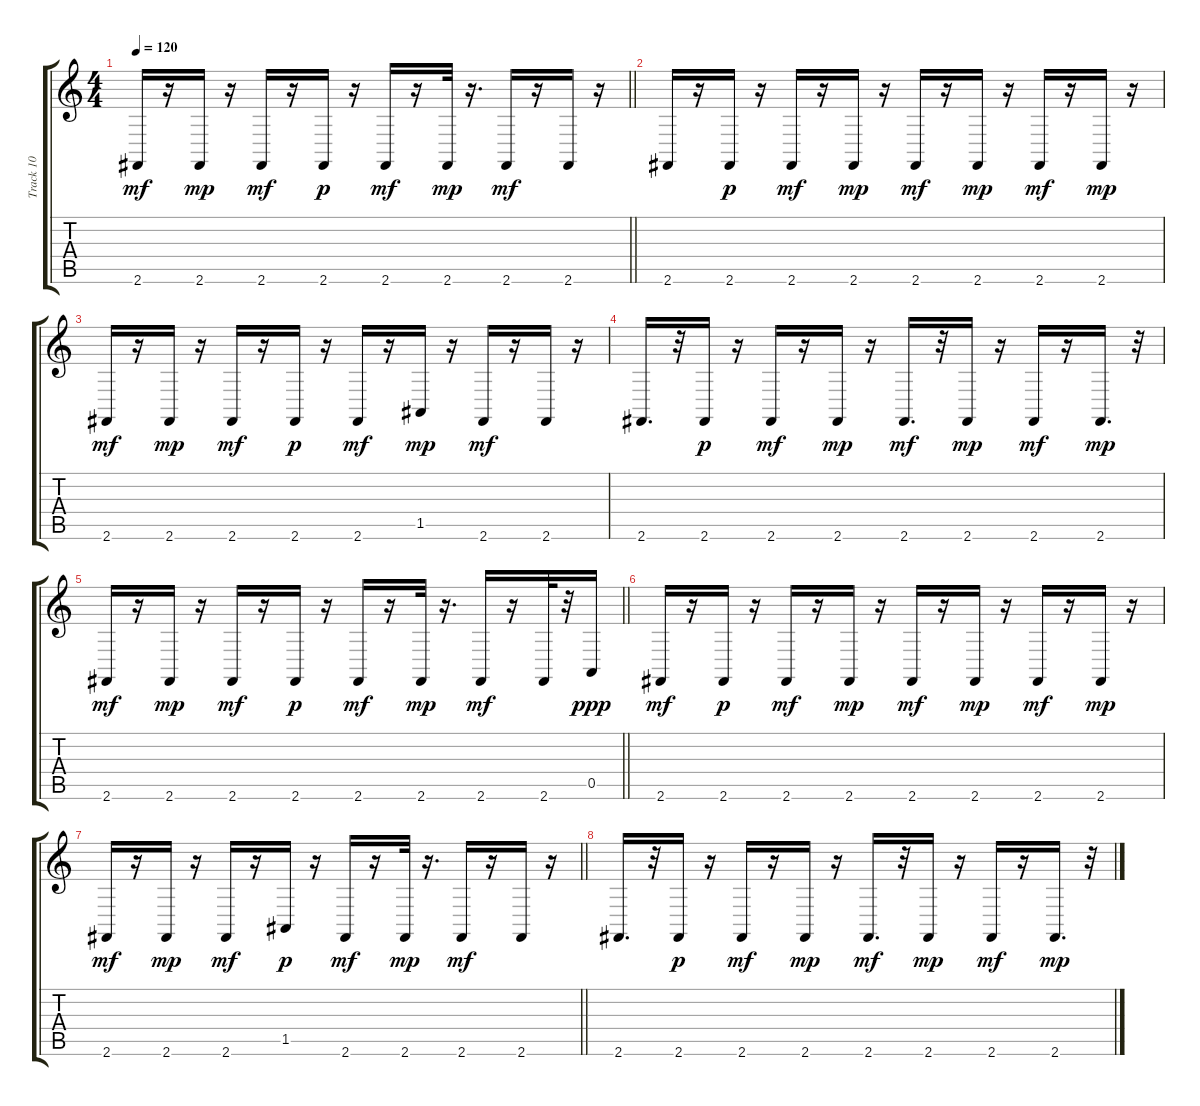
\track ("Track 10" "Track 10") {instrument celesta}
\staff {score tabs}
\tuning (E4 B3 G3 D3 A2 E2) {hide}
\ts (4 4)
\tempo 120
\clef g2
\barLineRight lightlight
\ks c
2.6.16{dy mf} r.16 2.6.16{dy mp} r.16 2.6.16{dy mf} r.16 2.6.16{dy p} r.16 2.6.16{dy mf} r.16 2.6.32{dy mp} r.16{d} 2.6.16{dy mf} r.16 2.6.16 r.16 |
2.6.16 r.16 2.6.16{dy p} r.16 2.6.16{dy mf} r.16 2.6.16{dy mp} r.16 2.6.16{dy mf} r.16 2.6.16{dy mp} r.16 2.6.16{dy mf} r.16 2.6.16{dy mp} r.16 |
2.6.16{dy mf} r.16 2.6.16{dy mp} r.16 2.6.16{dy mf} r.16 2.6.16{dy p} r.16 2.6.16{dy mf} r.16 1.5.16{dy mp} r.16 2.6.16{dy mf} r.16 2.6.16 r.16 |
2.6.16{d} r.32 2.6.16{dy p} r.16 2.6.16{dy mf} r.16 2.6.16{dy mp} r.16 2.6.16{d dy mf} r.32 2.6.16{dy mp} r.16 2.6.16{dy mf} r.16 2.6.16{d dy mp} r.32 |
\barLineRight lightlight
2.6.16{dy mf} r.16 2.6.16{dy mp} r.16 2.6.16{dy mf} r.16 2.6.16{dy p} r.16 2.6.16{dy mf} r.16 2.6.32{dy mp} r.16{d} 2.6.16{dy mf} r.16 2.6.32 r.32 0.5.16{dy ppp} |
2.6.16{dy mf} r.16 2.6.16{dy p} r.16 2.6.16{dy mf} r.16 2.6.16{dy mp} r.16 2.6.16{dy mf} r.16 2.6.16{dy mp} r.16 2.6.16{dy mf} r.16 2.6.16{dy mp} r.16 |
\barLineRight lightlight
2.6.16{dy mf} r.16 2.6.16{dy mp} r.16 2.6.16{dy mf} r.16 1.5.16{dy p} r.16 2.6.16{dy mf} r.16 2.6.32{dy mp} r.16{d} 2.6.16{dy mf} r.16 2.6.16 r.16 |
2.6.16{d} r.32 2.6.16{dy p} r.16 2.6.16{dy mf} r.16 2.6.16{dy mp} r.16 2.6.16{d dy mf} r.32 2.6.16{dy mp} r.16 2.6.16{dy mf} r.16 2.6.16{d dy mp} r.32
